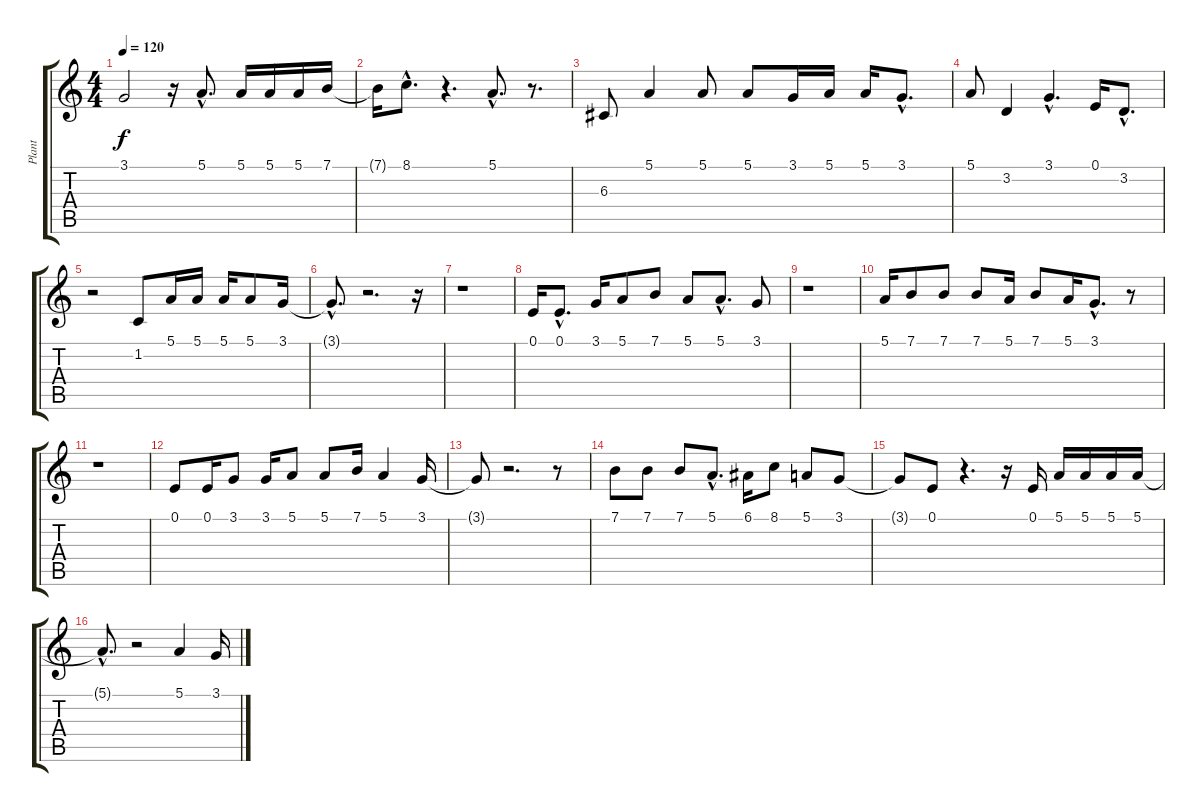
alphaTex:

\track ("Plant" "Plant") {instrument flute}
\staff {score tabs}
\tuning (E4 B3 G3 D3 A2 E2) {hide}
\ts (4 4)
\tempo 120
\clef g2
\ks c
3.1.2{dy f} r.16 5.1{hac}.8{d} 5.1.16 5.1.16 5.1.16 7.1.16 |
7.1{t}.16 8.1{hac}.8{d} r.4{d} 5.1{hac}.8{d} r.8{d} |
6.3.8 5.1.4 5.1.8 5.1.8 3.1.16 5.1.16 5.1.16 3.1{hac}.8{d} |
5.1.8 3.2.4 3.1{hac}.4{d} 0.1.16 3.2{hac}.8{d} |
r.2 1.2.8 5.1.16 5.1.16 5.1.16 5.1.8 3.1.16 |
3.1{hac t}.8{d} r.2{d} r.16 |
r.1 |
0.1.16 0.1{hac}.8{d} 3.1.16 5.1.8 7.1.8 5.1.8 5.1{hac}.8{d} 3.1.8 |
r.1 |
5.1.16 7.1.8 7.1.8 7.1.8 5.1.16 7.1.8 5.1.16 3.1{hac}.8{d} r.8 |
r.1 |
0.1.8 0.1.16 3.1.8 3.1.16 5.1.8 5.1.8 7.1.16 5.1.4 3.1.16 |
3.1{t}.8 r.2{d} r.8 |
7.1.8 7.1.8 7.1.8 5.1{hac}.8{d} 6.1.16 8.1.8 5.1.8 3.1.8 |
3.1{t}.8 0.1.8 r.4{d} r.16 0.1.16 5.1.16 5.1.16 5.1.16 5.1.16 |
5.1{hac t}.8{d} r.2 5.1.4 3.1.16
